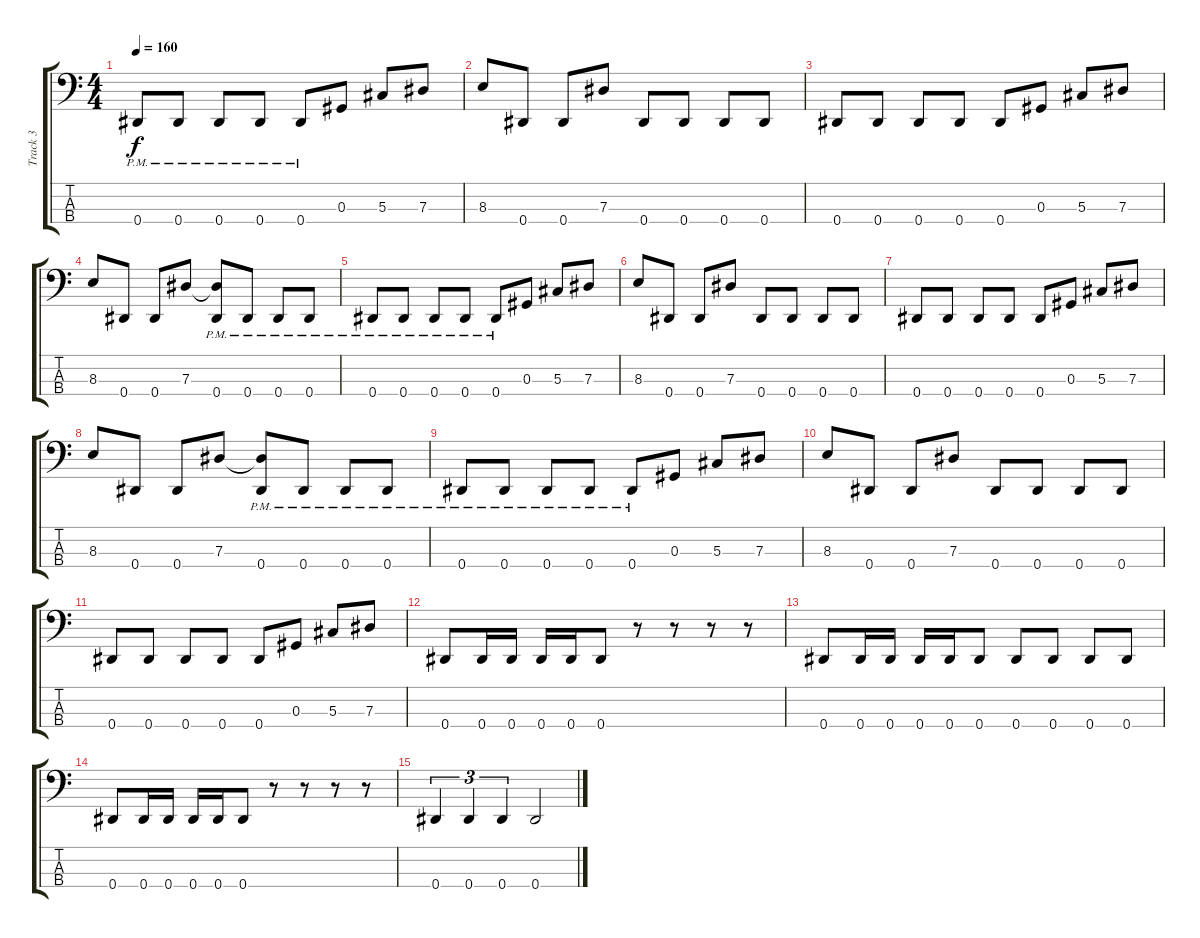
\track ("Track 3" "Track 3") {instrument electricbasspick}
\staff {score tabs}
\tuning (Gb2 Db2 Ab1 Eb1) {hide}
\ts (4 4)
\tempo 160
\clef f4
\ks c
0.4{pm}.8{dy f} 0.4{pm}.8 0.4{pm}.8 0.4{pm}.8 0.4{pm}.8 0.3.8 5.3.8 7.3.8 |
8.3.8 0.4.8 0.4.8 7.3.8 0.4.8 0.4.8 0.4.8 0.4.8 |
0.4.8 0.4.8 0.4.8 0.4.8 0.4.8 0.3.8 5.3.8 7.3.8 |
8.3.8 0.4.8 0.4.8 7.3.8 (7.3{t} 0.4{pm}).8 0.4{pm}.8 0.4{pm}.8 0.4{pm}.8 |
0.4{pm}.8 0.4{pm}.8 0.4{pm}.8 0.4{pm}.8 0.4{pm}.8 0.3.8 5.3.8 7.3.8 |
8.3.8 0.4.8 0.4.8 7.3.8 0.4.8 0.4.8 0.4.8 0.4.8 |
0.4.8 0.4.8 0.4.8 0.4.8 0.4.8 0.3.8 5.3.8 7.3.8 |
8.3.8 0.4.8 0.4.8 7.3.8 (7.3{t} 0.4{pm}).8 0.4{pm}.8 0.4{pm}.8 0.4{pm}.8 |
0.4{pm}.8 0.4{pm}.8 0.4{pm}.8 0.4{pm}.8 0.4{pm}.8 0.3.8 5.3.8 7.3.8 |
8.3.8 0.4.8 0.4.8 7.3.8 0.4.8 0.4.8 0.4.8 0.4.8 |
0.4.8 0.4.8 0.4.8 0.4.8 0.4.8 0.3.8 5.3.8 7.3.8 |
0.4.8 0.4.16 0.4.16 0.4.16 0.4.16 0.4.8 r.8 r.8 r.8 r.8 |
0.4.8 0.4.16 0.4.16 0.4.16 0.4.16 0.4.8 0.4.8 0.4.8 0.4.8 0.4.8 |
0.4.8 0.4.16 0.4.16 0.4.16 0.4.16 0.4.8 r.8 r.8 r.8 r.8 |
0.4.4{tu (3 2)} 0.4.4{tu (3 2)} 0.4.4{tu (3 2)} 0.4.2
